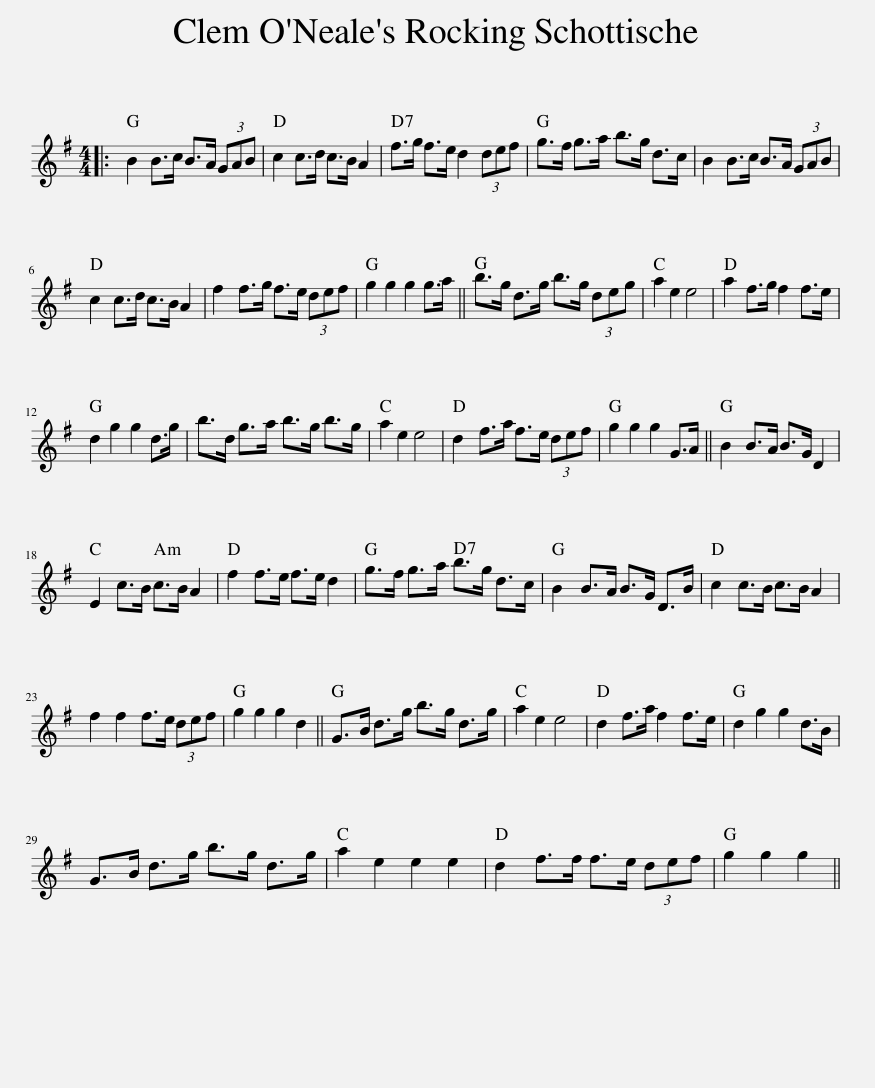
X:1
L:1/8
M:4/4
I:linebreak $
K:G
V:1 treble
V:1
|: B2 B>c B>A (3GAB | c2 c>d c>B A2 | f>g f>e d2 (3def | g>f g>a b>g d>c | B2 B>c B>A (3GAB |$ %5
 c2 c>d c>B A2 | f2 f>g f>e (3def | g2 g2 g2 g>a || b>g d>g b>g (3deg | a2 e2 e4 | %10
 a2 f>g f2 f>e |$ d2 g2 g2 d>g | b>d g>a b>g b>g | a2 e2 e4 | d2 f>a f>e (3def | %15
 g2 g2 g2 G>A || B2 B>A B>G D2 |$ E2 c>B c>B A2 | f2 f>e f>e d2 | g>f g>a b>g d>c | %20
 B2 B>A B>G D>B | c2 c>B c>B A2 |$ f2 f2 f>e (3def | g2 g2 g2 d2 || G>B d>g b>g d>g | %25
 a2 e2 e4 | d2 f>a f2 f>e | d2 g2 g2 d>B |$ G>B d>g b>g d>g | a2 e2 e2 e2 | %30
 d2 f>f f>e (3def | g2 g2 g2 || %32
